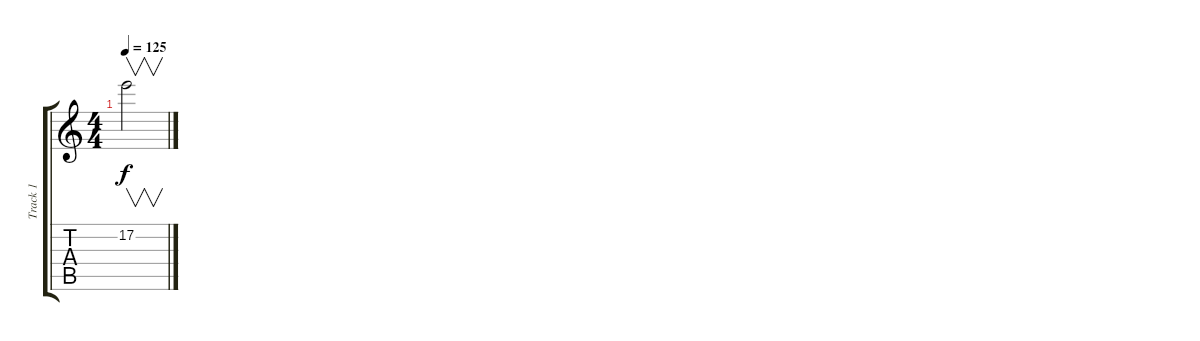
\track ("Track 1" "Track 1") {instrument distortionguitar}
\staff {score tabs}
\tuning (E4 B3 G3 D3 A2 E2) {hide}
\ts (4 4)
\tempo 125
\clef g2
\ks c
17.2.2{v dy f}
